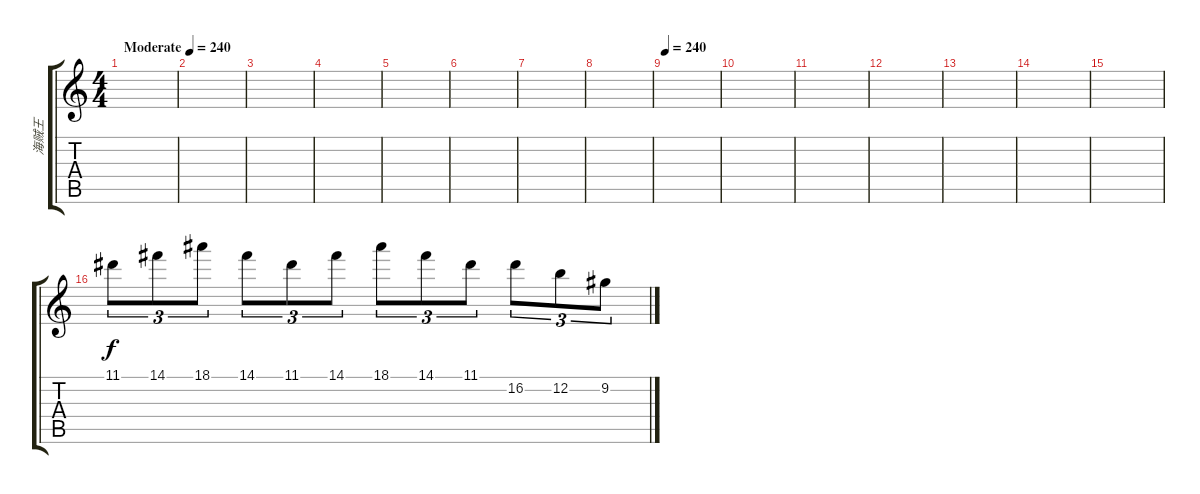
\track ("海贼王" "海贼王") {instrument overdrivenguitar}
\staff {score tabs}
\tuning (E4 B3 G3 D3 A2 E2) {hide}
\ts (4 4)
\tempo (240 "Moderate")
\tempo 90
\tempo (240 "Moderate")
\clef g2
\ks c
|
|
|
|
|
|
|
|
\tempo 240
|
|
|
|
|
|
|
11.1.8{tu (3 2)} 14.1.8{tu (3 2)} 18.1.8{tu (3 2)} 14.1.8{tu (3 2)} 11.1.8{tu (3 2)} 14.1.8{tu (3 2)} 18.1.8{tu (3 2)} 14.1.8{tu (3 2)} 11.1.8{tu (3 2)} 16.2.8{tu (3 2)} 12.2.8{tu (3 2)} 9.2.8{tu (3 2)}
